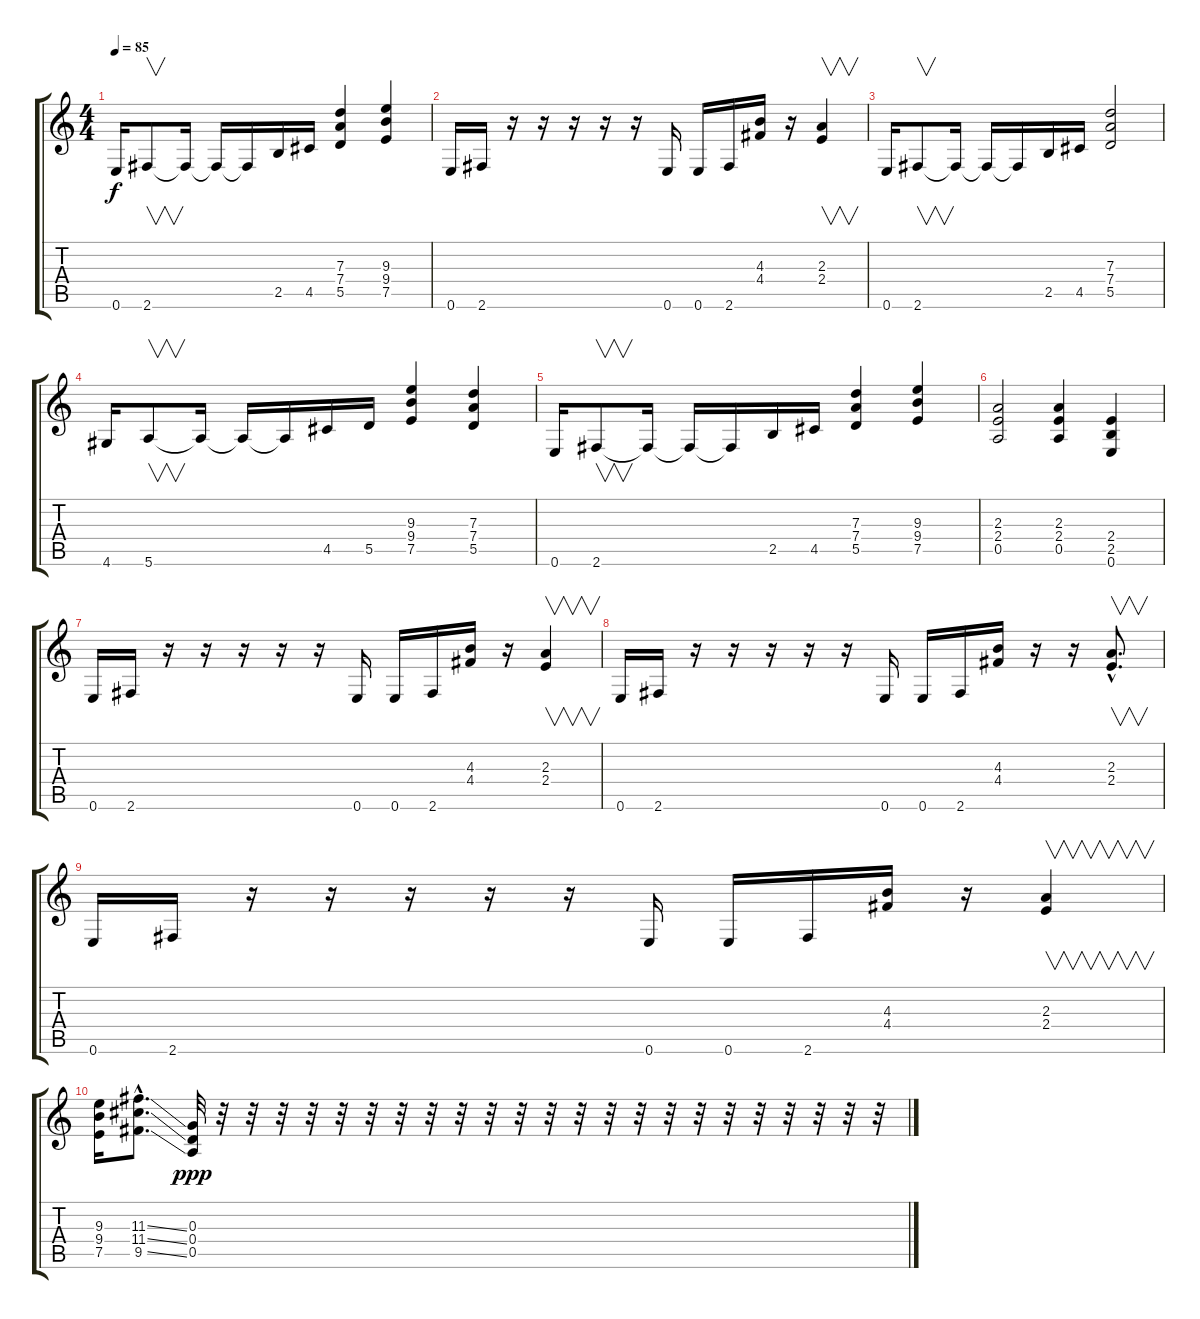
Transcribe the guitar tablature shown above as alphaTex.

\track ("              From" "          ") {instrument overdrivenguitar}
\staff {score tabs}
\tuning (E4 B3 G3 D3 A2 E2) {hide}
\ts (4 4)
\tempo 85
\clef g2
\ks c
0.6.16{dy f} 2.6.8{v} 2.6{t}.16 2.6{t}.16 2.6{t}.16 2.5.16 4.5.16 (7.3 7.4 5.5).4 (9.3 9.4 7.5).4 |
0.6.16 2.6.16 r.16 r.16 r.16 r.16 r.16 0.6.16 0.6.16 2.6.16 (4.3 4.4).16 r.16 (2.3 2.4).4{v} |
0.6.16 2.6.8{v} 2.6{t}.16 2.6{t}.16 2.6{t}.16 2.5.16 4.5.16 (7.3 7.4 5.5).2 |
4.6.16 5.6.8{v} 5.6{t}.16 5.6{t}.16 5.6{t}.16 4.5.16 5.5.16 (9.3 9.4 7.5).4 (7.3 7.4 5.5).4 |
0.6.16 2.6.8{v} 2.6{t}.16 2.6{t}.16 2.6{t}.16 2.5.16 4.5.16 (7.3 7.4 5.5).4 (9.3 9.4 7.5).4 |
(2.3 2.4 0.5).2 (2.3 2.4 0.5).4 (2.4 2.5 0.6).4 |
0.6.16 2.6.16 r.16 r.16 r.16 r.16 r.16 0.6.16 0.6.16 2.6.16 (4.3 4.4).16 r.16 (2.3 2.4).4{v} |
0.6.16 2.6.16 r.16 r.16 r.16 r.16 r.16 0.6.16 0.6.16 2.6.16 (4.3 4.4).16 r.16 r.16 (2.3{hac} 2.4{hac}).8{v d} |
0.6.16 2.6.16 r.16 r.16 r.16 r.16 r.16 0.6.16 0.6.16 2.6.16 (4.3 4.4).16 r.16 (2.3 2.4).4{v} |
(9.3 9.4 7.5).16 (11.3{ss hac} 11.4{ss hac} 9.5{ss hac}).8{d} (0.3 0.4 0.5).32{dy ppp} r.32 r.32 r.32 r.32 r.32 r.32 r.32 r.32 r.32 r.32 r.32 r.32 r.32 r.32 r.32 r.32 r.32 r.32 r.32 r.32 r.32 r.32 r.32
